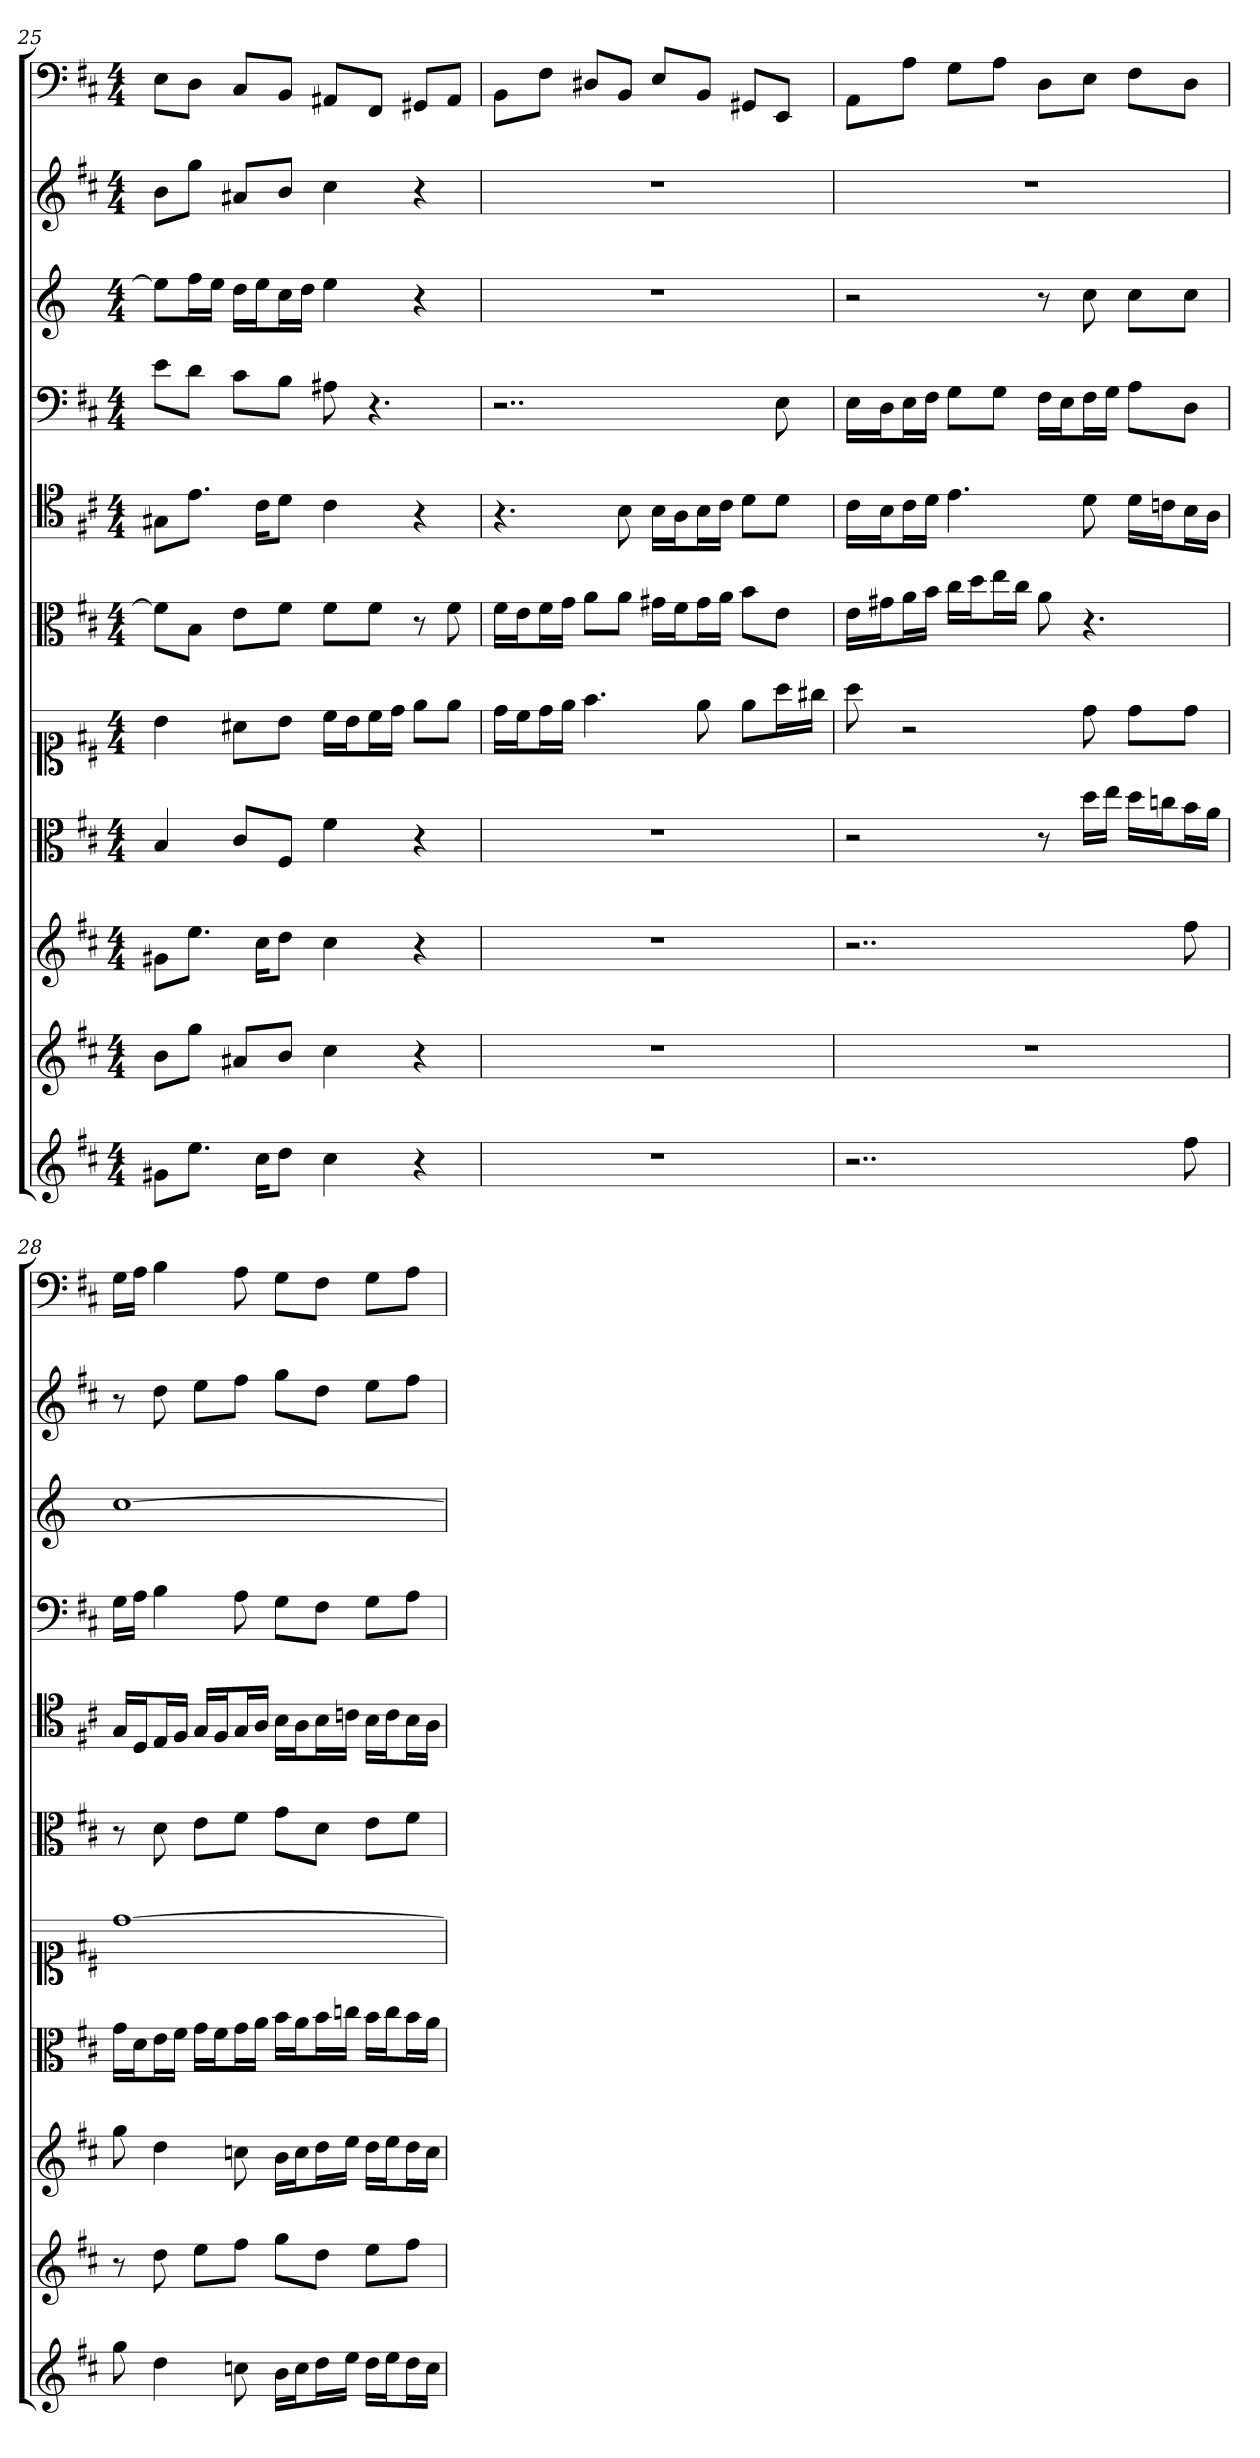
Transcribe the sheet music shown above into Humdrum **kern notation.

**kern	**kern	**kern	**kern	**kern	**kern	**kern	**kern	**kern	**kern	**kern
*part11	*part10	*part9	*part8	*part7	*part6	*part5	*part4	*part3	*part2	*part1
*staff11	*staff10	*staff9	*staff8	*staff7	*staff6	*staff5	*staff4	*staff3	*staff2	*staff1
*	*	*	*clefC3	*clefC1	*clefC3	*clefC4	*clefF4	*	*	*clefF4
*k[f#c#]	*k[f#c#]	*k[f#c#]	*k[f#c#]	*k[f#c#]	*k[f#c#]	*k[f#c#]	*k[f#c#]	*k[]	*k[f#c#]	*k[f#c#]
*D:	*D:	*D:	*D:	*D:	*D:	*D:	*D:	*	*D:	*D:
*M4/4	*M4/4	*M4/4	*M4/4	*M4/4	*M4/4	*M4/4	*M4/4	*M4/4	*M4/4	*M4/4
=25	=25	=25	=25	=25	=25	=25	=25	=25	=25	=25
8g#XL	8bL	8g#XL	4B	4b	8f#\L]	8G#X\L	8e\L	8eeL]	8bL	8E\L
8.eeJ	8ggJ	8.eeJ	.	.	8B\J	8.e\J	8d\J	16ffL	8ggJ	8D\J
.	.	.	.	.	.	.	.	16eeJJ	.	.
.	8a#XL	.	8c#/L	8a#X\L	8e\L	.	8c#\L	16ddLL	8a#XL	8C#/L
16cc#KL	.	16cc#KL	.	.	.	16c#\KL	.	16eeJ	.	.
8ddJ	8bJ	8ddJ	8F#/J	8b\J	8f#\J	8d\J	8B\J	16ccL	8bJ	8BB/J
.	.	.	.	.	.	.	.	16ddJJ	.	.
4cc#	4cc#	4cc#	4f#	16cc#\LL	8f#\L	4c#	8A#X	4ee	4cc#	8AA#X/L
.	.	.	.	16b\J	.	.	.	.	.	.
.	.	.	.	16cc#\L	8f#\J	.	4.r	.	.	8FF#/J
.	.	.	.	16dd\JJ	.	.	.	.	.	.
4r	4r	4r	4r	8ee\L	8r	4r	.	4r	4r	8GG#X/L
.	.	.	.	8ee\J	8f#	.	.	.	.	8AA#/J
=26	=26	=26	=26	=26	=26	=26	=26	=26	=26	=26
1r	1r	1r	1r	16dd\LL	16f#\LL	4.r	2..r	1r	1r	8BB\L
.	.	.	.	16cc#\J	16e\J	.	.	.	.	.
.	.	.	.	16dd\L	16f#\L	.	.	.	.	8F#\J
.	.	.	.	16ee\JJ	16g\JJ	.	.	.	.	.
.	.	.	.	4.ff#	8a\L	.	.	.	.	8D#X/L
.	.	.	.	.	8a\J	8B	.	.	.	8BB/J
.	.	.	.	.	16g#X\LL	16B\LL	.	.	.	8E/L
.	.	.	.	.	16f#\J	16A\J	.	.	.	.
.	.	.	.	8ee	16g#\L	16B\L	.	.	.	8BB/J
.	.	.	.	.	16a\JJ	16c#\JJ	.	.	.	.
.	.	.	.	8ee\L	8b\L	8d\L	.	.	.	8GG#X/L
.	.	.	.	16aa\L	8e\J	8d\J	8E	.	.	8EE/J
.	.	.	.	16gg#X\JJ	.	.	.	.	.	.
=27	=27	=27	=27	=27	=27	=27	=27	=27	=27	=27
2..r	1r	2..r	2r	8aa	16e\LL	16c#\LL	16E\LL	2r	1r	8AA\L
.	.	.	.	.	16g#X\J	16B\J	16D\J	.	.	.
.	.	.	.	2r	16a\L	16c#\L	16E\L	.	.	8A\J
.	.	.	.	.	16b\JJ	16d\JJ	16F#\JJ	.	.	.
.	.	.	.	.	16cc#\LL	4.e	8G\L	.	.	8G\L
.	.	.	.	.	16dd\J	.	.	.	.	.
.	.	.	.	.	16ee\L	.	8G\J	.	.	8A\J
.	.	.	.	.	16cc#\JJ	.	.	.	.	.
.	.	.	8r	.	8a	.	16F#\LL	8r	.	8D\L
.	.	.	.	.	.	.	16E\J	.	.	.
.	.	.	16dd\LL	8dd	4.r	8d	16F#\L	8cc	.	8E\J
.	.	.	16ee\JJ	.	.	.	16G\JJ	.	.	.
.	.	.	16dd\LL	8dd\L	.	16d\LL	8A\L	8ccL	.	8F#\L
.	.	.	16ccn\J	.	.	16cn\J	.	.	.	.
8ff#	.	8ff#	16b\L	8dd\J	.	16B\L	8D\J	8ccJ	.	8D\J
.	.	.	16a\JJ	.	.	16A\JJ	.	.	.	.
=28	=28	=28	=28	=28	=28	=28	=28	=28	=28	=28
8gg	8r	8gg	16g\LL	[1dd	8r	16G/LL	16G\LL	[1cc	8r	16G\LL
.	.	.	16d\J	.	.	16D/J	16A\JJ	.	.	16A\JJ
4dd	8dd	4dd	16e\L	.	8d	16E/L	4B	.	8dd	4B
.	.	.	16f#\JJ	.	.	16F#/JJ	.	.	.	.
.	8eeL	.	16g\LL	.	8e\L	16G/LL	.	.	8eeL	.
.	.	.	16f#\J	.	.	16F#/J	.	.	.	.
8ccn	8ff#J	8ccn	16g\L	.	8f#\J	16G/L	8A	.	8ff#J	8A
.	.	.	16a\JJ	.	.	16A/JJ	.	.	.	.
16bLL	8ggL	16bLL	16b\LL	.	8g\L	16B\LL	8G\L	.	8ggL	8G\L
16ccJ	.	16ccJ	16a\J	.	.	16A\J	.	.	.	.
16ddL	8ddJ	16ddL	16b\L	.	8d\J	16B\L	8F#\J	.	8ddJ	8F#\J
16eeJJ	.	16eeJJ	16ccn\JJ	.	.	16cn\JJ	.	.	.	.
16ddLL	8eeL	16ddLL	16b\LL	.	8e\L	16B\LL	8G\L	.	8eeL	8G\L
16eeJ	.	16eeJ	16cc\J	.	.	16c\J	.	.	.	.
16ddL	8ff#J	16ddL	16b\L	.	8f#\J	16B\L	8A\J	.	8ff#J	8A\J
16ccJJ	.	16ccJJ	16a\JJ	.	.	16A\JJ	.	.	.	.
=	=	=	=	=	=	=	=	=	=	=
*-	*-	*-	*-	*-	*-	*-	*-	*-	*-	*-
